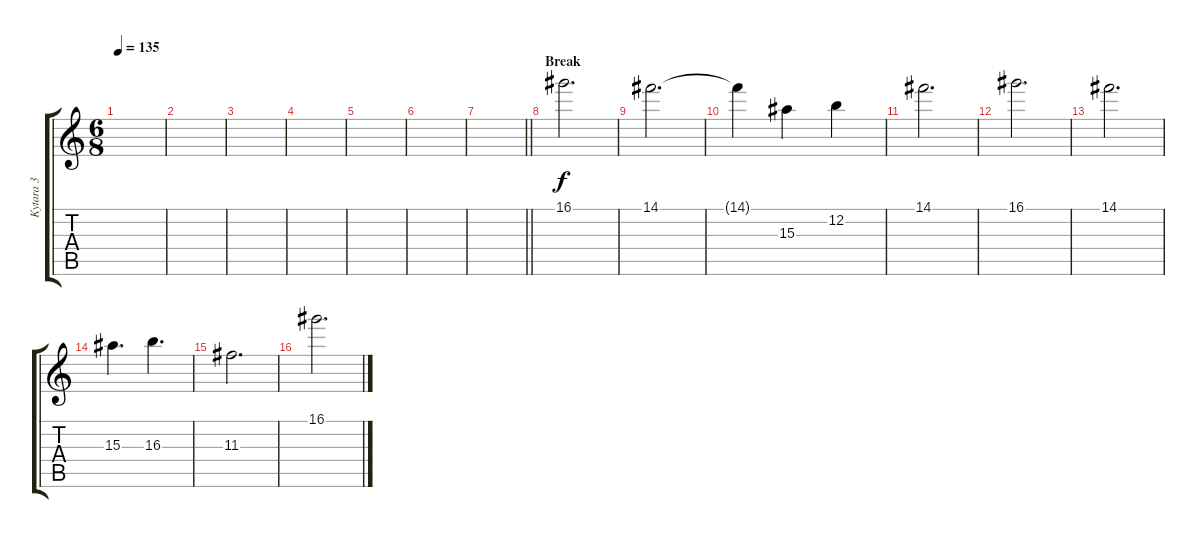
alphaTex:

\track ("Kytara 3" "Kytara 3") {instrument electricguitarjazz}
\staff {score tabs}
\tuning (E4 B3 G3 D3 A2 E2) {hide}
\ts (6 8)
\tempo 135
\clef g2
\ks c
|
|
|
|
|
|
\barLineRight lightlight
|
\section ("" "Break")
16.1.2{d} |
14.1.2{d} |
14.1{t}.4 15.3.4 12.2.4 |
14.1.2{d} |
16.1.2{d} |
14.1.2{d} |
15.3.4{d} 16.3.4{d} |
11.3.2{d} |
16.1.2{d}
